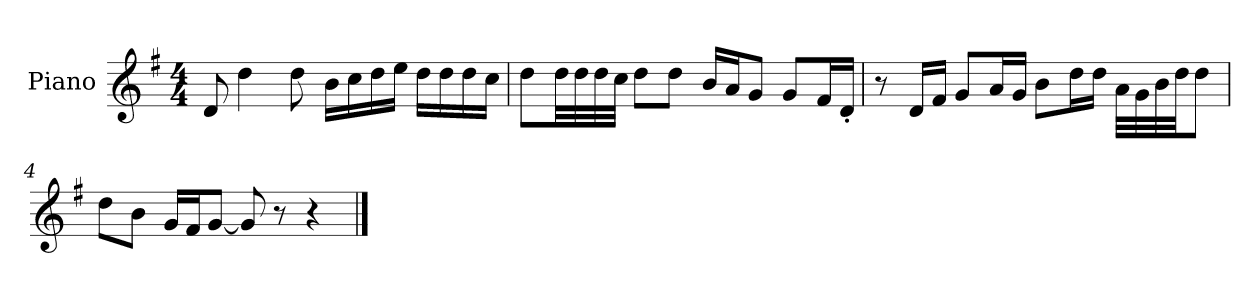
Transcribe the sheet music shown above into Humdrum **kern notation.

**kern
*part1
*staff1
*I"Piano
*I'P-no
*clefG2
*k[f#]
*M4/4
*MM90
=1
8d/
4dd\
8dd\
16b\LL
16cc\
16dd\
16ee\JJ
16dd\LL
16dd\
16dd\
16cc\JJ
=2
8dd\L
32dd\LL
32dd\
32dd\
32cc\JJJ
8dd\L
8dd\J
16b/LL
16a/J
8g/J
8g/L
16f#/L
16d'/JJ
=3
8r
16d/LL
16f#/JJ
8g/L
16a/L
16g/JJ
8b\L
16dd\L
16dd\JJ
32a\LLL
32g\
32b\
32dd\JJ
8dd\J
!!LO:LB:g=z
=4
8dd\L
8b\J
16g/LL
16f#/J
[8g/J
8g/]
8r
4r
==
*-
